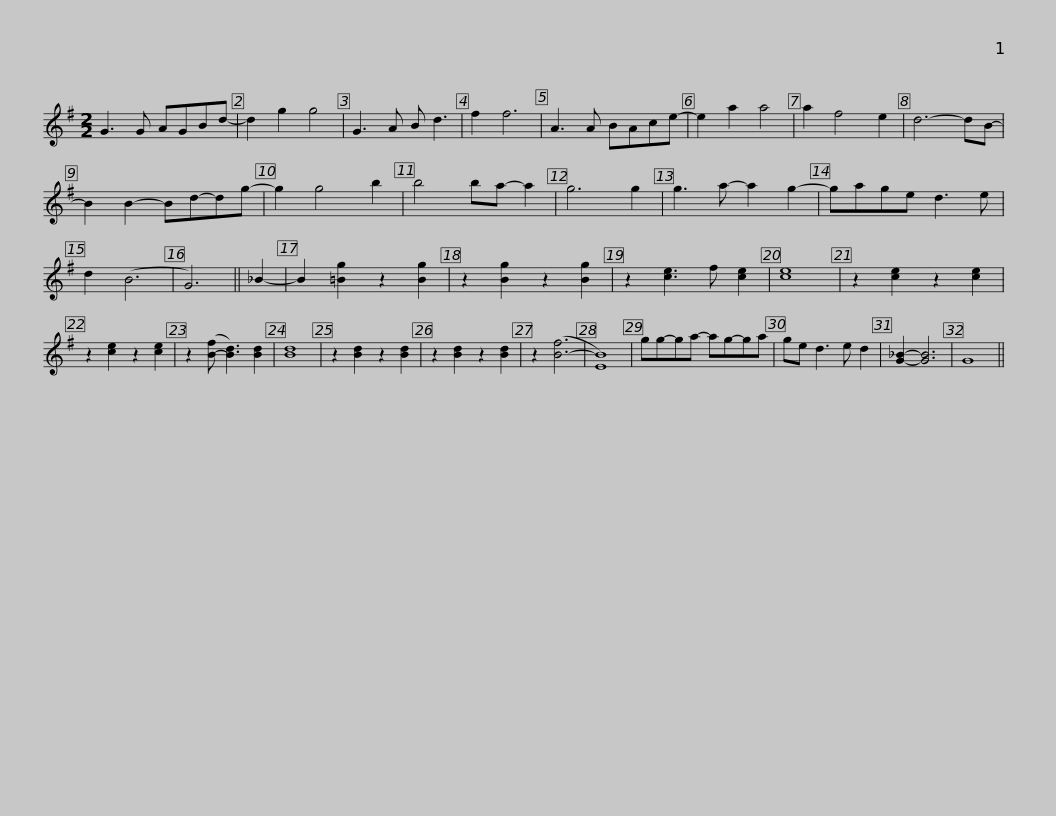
X:1
L:1/8
M:2/2
I:linebreak $
K:G
V:1 treble
V:1
 G3 G AGBd- | d2 g2 g4 | G3 A B d3 | f2 f6 | A3 A BAce- | %5
 e2 a2 a4 | a2 f4 e2 | d6- dB- | B2 B2- Bd-dg- |$ g2 g4 b2 | %10
 b4 ba- a2 | g6 g2 | g3 a- a2 g2- | gage d3 e | d2 (B6 | %15
 G6) || _B2- | B2 [=Bg]2 z2 [Bg]2 | z2 [Bg]2 z2 [Bg]2 |$ z2 [ce]3 f [ce]2 | %20
 [ce]8 | z2 [ce]2 z2 [ce]2 | z2 [ce]2 z2 [ce]2 | z2 ([B-f] [Bd]3) [Bd]2 | [Bd]8 | %25
 z2 [Bd]2 z2 [Bd]2 | z2 [Bd]2 z2 [Bd]2 | z2 ([B-f]6 | [EB]8) |$ gg-ga- ag-ga | %30
 ge d3 e d2 | [G_B]2- [GB]6 | G8 || %33
